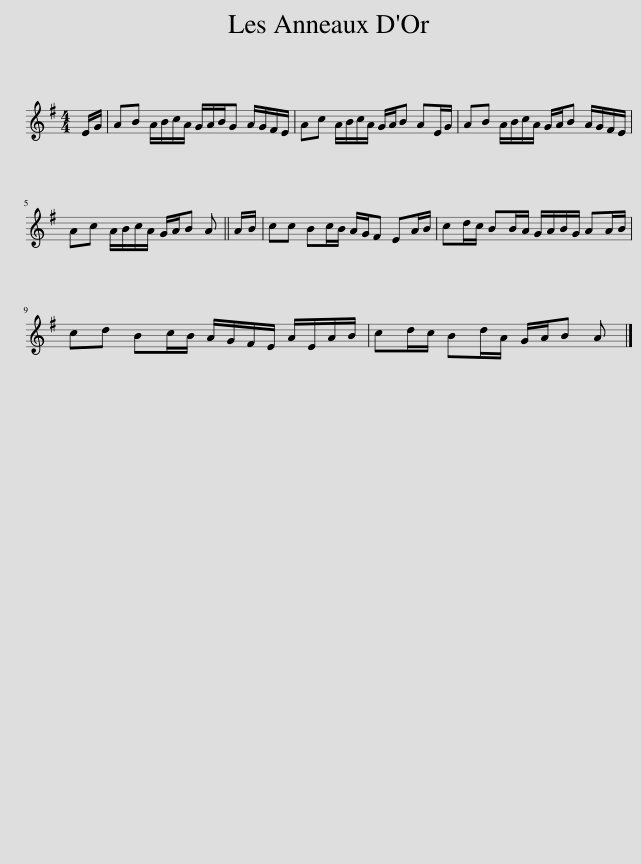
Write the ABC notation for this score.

X:1
L:1/8
M:4/4
I:linebreak $
K:G
V:1 treble
V:1
 E/G/ | AB A/B/c/A/ G/A/B/G A/G/F/E/ | Ac A/B/c/A/ G/A/B AE/G/ | AB A/B/c/A/ G/A/B A/G/F/E/ |$ Ac A/B/c/A/ G/A/B A || %5
 A/B/ | cc Bc/B/ A/G/F EA/B/ | cd/c/ BB/A/ G/A/B/G/ AA/B/ |$ cd Bc/B/ A/G/F/E/ A/E/A/B/ | cd/c/ Bd/A/ G/A/B A |] %10
